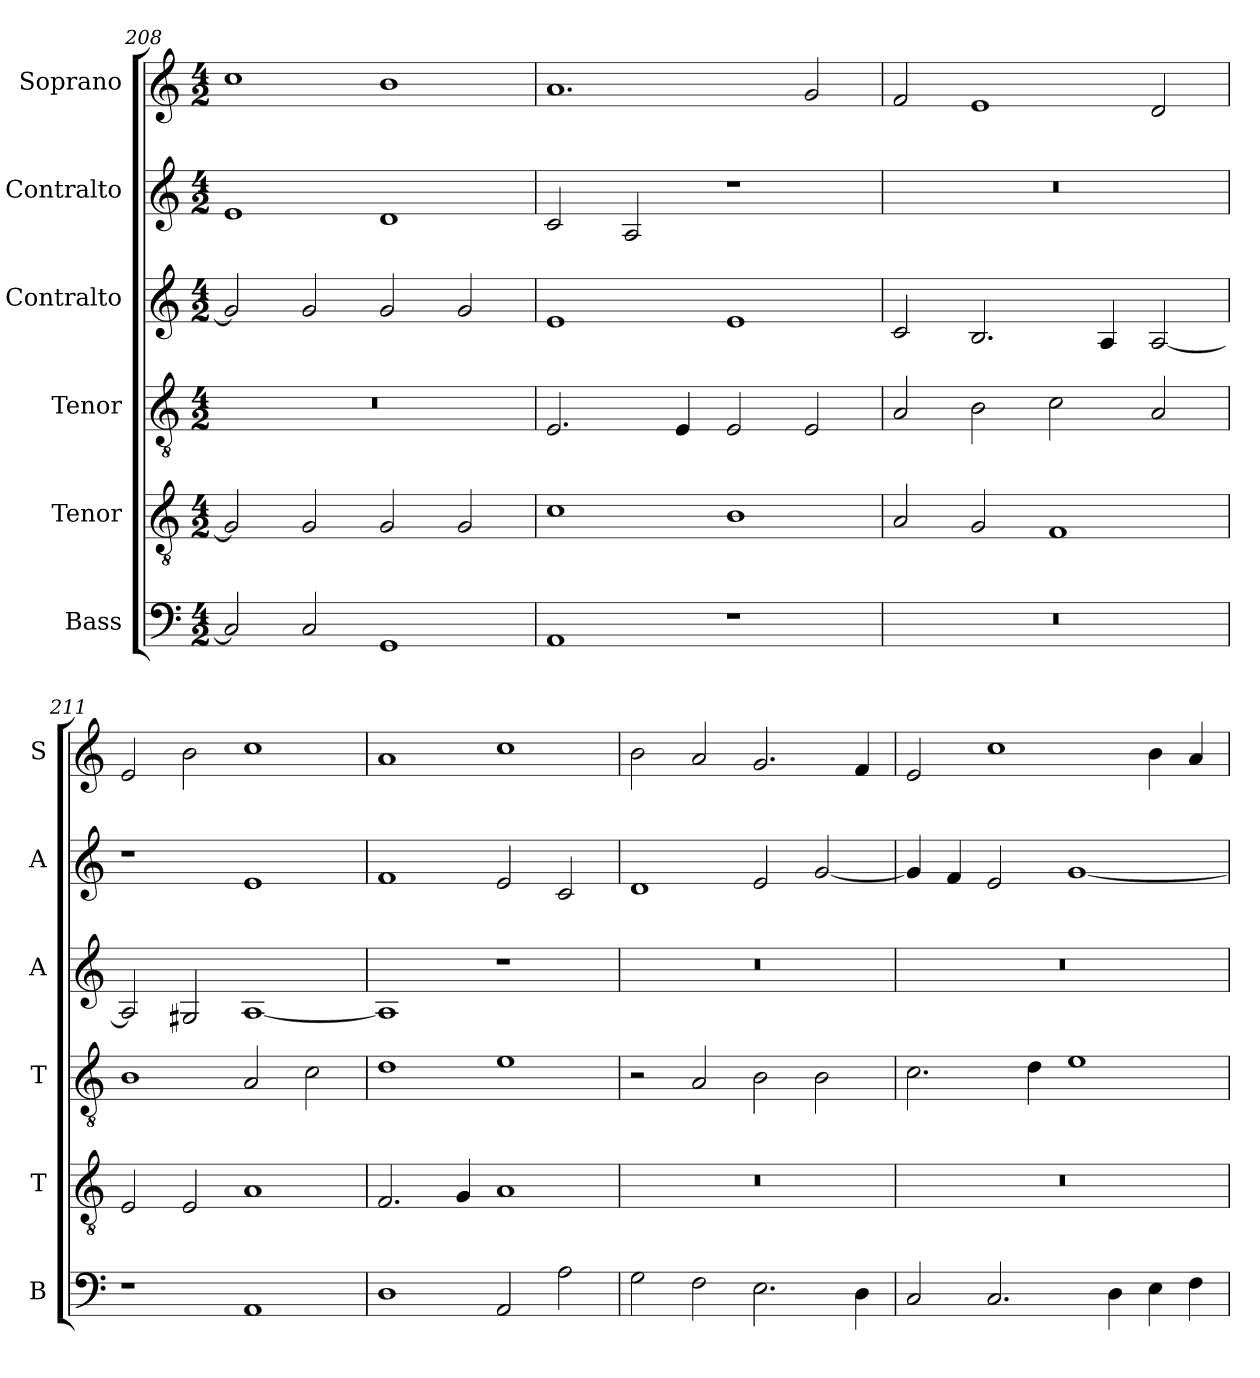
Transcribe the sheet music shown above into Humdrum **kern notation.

**kern	**kern	**kern	**kern	**kern	**kern
*part6	*part5	*part4	*part3	*part2	*part1
*staff6	*staff5	*staff4	*staff3	*staff2	*staff1
*I"Bass	*I"Tenor	*I"Tenor	*I"Contralto	*I"Contralto	*I"Soprano
*I'B	*I'T	*I'T	*I'A	*I'A	*I'S
*clefF4	*clefGv2	*clefGv2	*clefG2	*clefG2	*clefG2
*k[]	*k[]	*k[]	*k[]	*k[]	*k[]
*A:aeo	*A:aeo	*A:aeo	*A:aeo	*A:aeo	*A:aeo
*M4/2	*M4/2	*M4/2	*M4/2	*M4/2	*M4/2
=208	=208	=208	=208	=208	=208
2C]	2G]	0r	2g]	1e	1cc
2C	2G	.	2g	.	.
1GG	2G	.	2g	1d	1b
.	2G	.	2g	.	.
=209	=209	=209	=209	=209	=209
1AA	1c	2.E	1e	2c	1.a
.	.	.	.	2A	.
.	.	4E	.	.	.
1r	1B	2E	1e	1r	.
.	.	2E	.	.	2g
=210	=210	=210	=210	=210	=210
0r	2A	2A	2c	0r	2f
.	2G	2B	2.B	.	1e
.	1F	2c	.	.	.
.	.	.	4A	.	.
.	.	2A	[2A	.	2d
=211	=211	=211	=211	=211	=211
1r	2E	1B	2A]	1r	2e
.	2E	.	2G#X	.	2b
1AA	1A	2A	[1A	1e	1cc
.	.	2c	.	.	.
=212	=212	=212	=212	=212	=212
1D	2.F	1d	1A]	1f	1a
.	4G	.	.	.	.
2AA	1A	1e	1r	2e	1cc
2A	.	.	.	2c	.
=213	=213	=213	=213	=213	=213
2G	0r	2r	0r	1d	2b
2F	.	2A	.	.	2a
2.E	.	2B	.	2e	2.g
.	.	2B	.	[2g	.
4D	.	.	.	.	4f
=214	=214	=214	=214	=214	=214
2C	0r	2.c	0r	4g]	2e
.	.	.	.	4f	.
2.C	.	.	.	2e	1cc
.	.	4d	.	.	.
.	.	1e	.	[1g	.
4D	.	.	.	.	.
4E	.	.	.	.	4b
4F	.	.	.	.	4a
=	=	=	=	=	=
*-	*-	*-	*-	*-	*-
